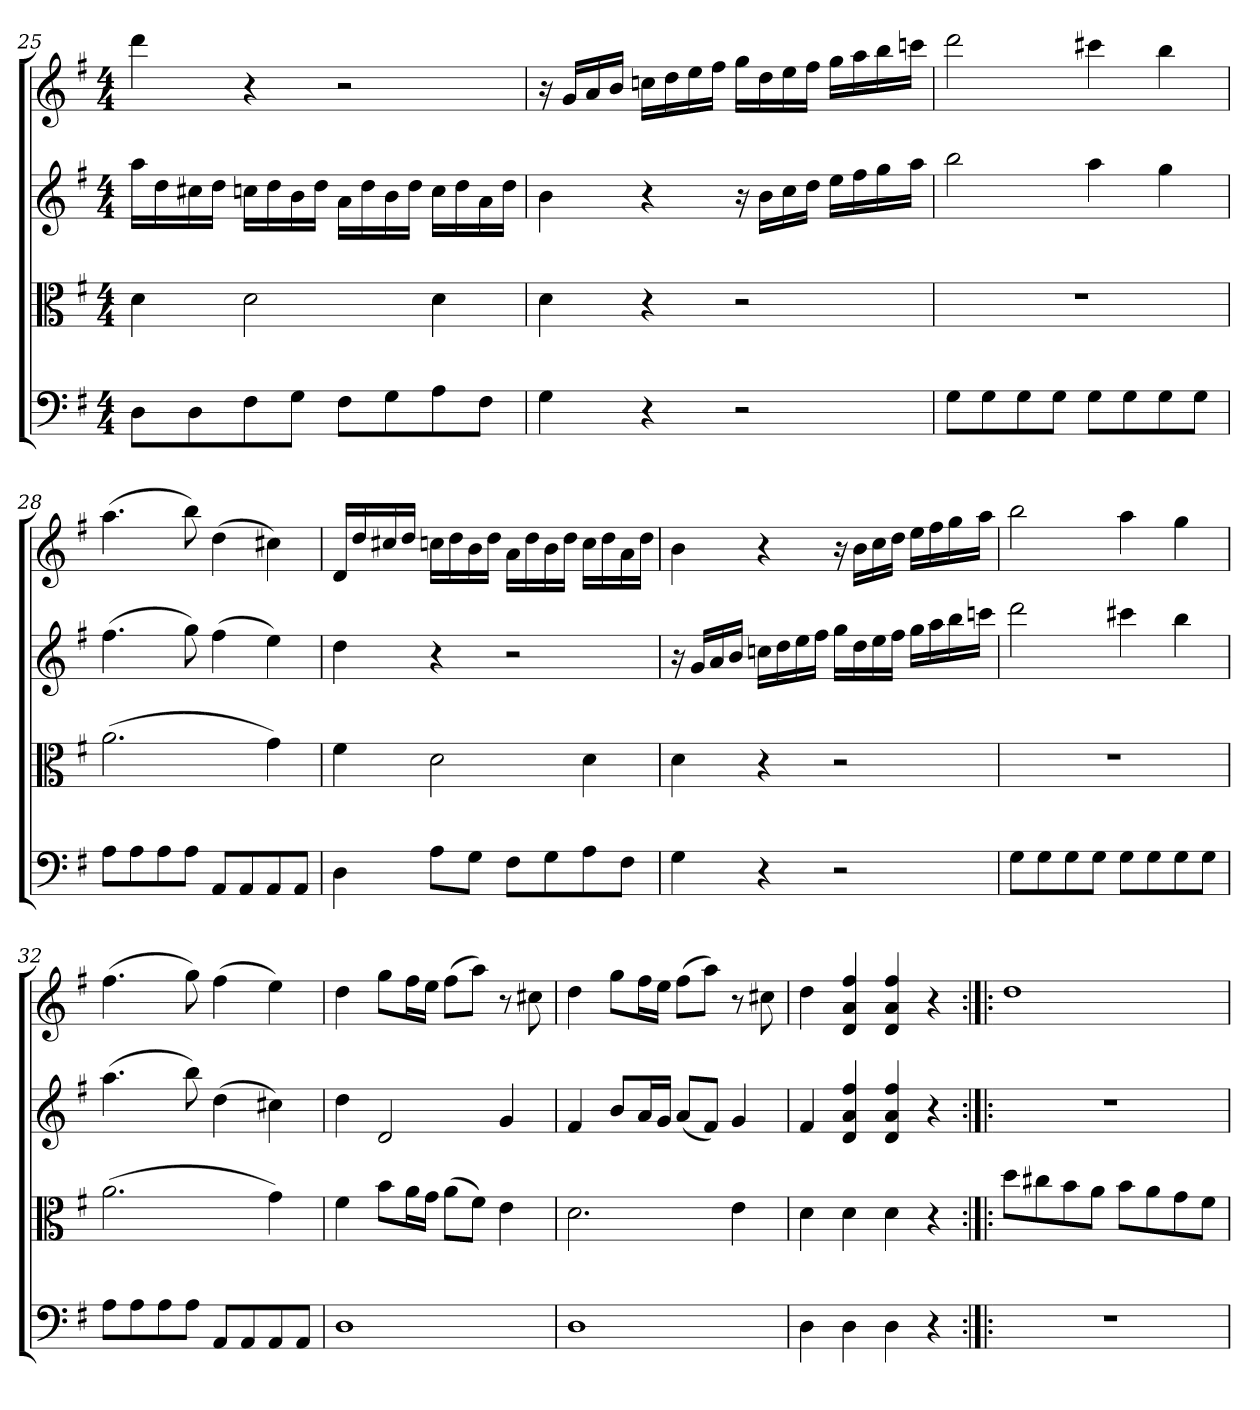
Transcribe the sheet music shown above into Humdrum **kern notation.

**kern	**kern	**kern	**kern
*part4	*part3	*part2	*part1
*staff4	*staff3	*staff2	*staff1
*clefF4	*clefC3	*clefG2	*clefG2
*k[f#]	*k[f#]	*k[f#]	*k[f#]
*G:	*G:	*G:	*G:
*M4/4	*M4/4	*M4/4	*M4/4
=25	=25	=25	=25
8D\L	4d\	16aa\LL	4ddd\
.	.	16dd\	.
8D\	.	16cc#X\	.
.	.	16dd\JJ	.
8F#\	2d\	16ccn\LL	4r
.	.	16dd\	.
8G\J	.	16b\	.
.	.	16dd\JJ	.
8F#\L	.	16a\LL	2r
.	.	16dd\	.
8G\	.	16b\	.
.	.	16dd\JJ	.
8A\	4d\	16cc\LL	.
.	.	16dd\	.
8F#\J	.	16a\	.
.	.	16dd\JJ	.
=26	=26	=26	=26
4G\	4d\	4b\	16r
.	.	.	16g/LL
.	.	.	16a/
.	.	.	16b/JJ
4r	4r	4r	16ccn\LL
.	.	.	16dd\
.	.	.	16ee\
.	.	.	16ff#\JJ
2r	2r	16r	16gg\LL
.	.	16b\LL	16dd\
.	.	16cc\	16ee\
.	.	16dd\JJ	16ff#\JJ
.	.	16ee\LL	16gg\LL
.	.	16ff#\	16aa\
.	.	16gg\	16bb\
.	.	16aa\JJ	16cccn\JJ
=27	=27	=27	=27
8G\L	1r	2bb\	2ddd\
8G\	.	.	.
8G\	.	.	.
8G\J	.	.	.
8G\L	.	4aa\	4ccc#X\
8G\	.	.	.
8G\	.	4gg\	4bb\
8G\J	.	.	.
=28	=28	=28	=28
8A\L	(2.a\	(4.ff#\	(4.aa\
8A\	.	.	.
8A\	.	.	.
8A\J	.	8gg\)	8bb\)
8AA/L	.	(4ff#\	(4dd\
8AA/	.	.	.
8AA/	4g\)	4ee\)	4cc#X\)
8AA/J	.	.	.
=29	=29	=29	=29
4D\	4f#\	4dd\	16d/LL
.	.	.	16dd/
.	.	.	16cc#X/
.	.	.	16dd/JJ
8A\L	2d\	4r	16ccn\LL
.	.	.	16dd\
8G\J	.	.	16b\
.	.	.	16dd\JJ
8F#\L	.	2r	16a\LL
.	.	.	16dd\
8G\	.	.	16b\
.	.	.	16dd\JJ
8A\	4d\	.	16cc\LL
.	.	.	16dd\
8F#\J	.	.	16a\
.	.	.	16dd\JJ
=30	=30	=30	=30
4G\	4d\	16r	4b\
.	.	16g/LL	.
.	.	16a/	.
.	.	16b/JJ	.
4r	4r	16ccn\LL	4r
.	.	16dd\	.
.	.	16ee\	.
.	.	16ff#\JJ	.
2r	2r	16gg\LL	16r
.	.	16dd\	16b\LL
.	.	16ee\	16cc\
.	.	16ff#\JJ	16dd\JJ
.	.	16gg\LL	16ee\LL
.	.	16aa\	16ff#\
.	.	16bb\	16gg\
.	.	16cccn\JJ	16aa\JJ
=31	=31	=31	=31
8G\L	1r	2ddd\	2bb\
8G\	.	.	.
8G\	.	.	.
8G\J	.	.	.
8G\L	.	4ccc#X\	4aa\
8G\	.	.	.
8G\	.	4bb\	4gg\
8G\J	.	.	.
=32	=32	=32	=32
8A\L	(2.a\	(4.aa\	(4.ff#\
8A\	.	.	.
8A\	.	.	.
8A\J	.	8bb\)	8gg\)
8AA/L	.	(4dd\	(4ff#\
8AA/	.	.	.
8AA/	4g\)	4cc#X\)	4ee\)
8AA/J	.	.	.
=33	=33	=33	=33
1D\	4f#\	4dd\	4dd\
.	8b\L	2d/	8gg\L
.	16a\L	.	16ff#\L
.	16g\JJ	.	16ee\JJ
.	(8a\L	.	(8ff#\L
.	8f#\J)	.	8aa\J)
.	4e\	4g/	8r
.	.	.	8cc#X\
=34	=34	=34	=34
1D\	2.d\	4f#/	4dd\
.	.	8b/L	8gg\L
.	.	16a/L	16ff#\L
.	.	16g/JJ	16ee\JJ
.	.	(8a/L	(8ff#\L
.	.	8f#/J)	8aa\J)
.	4e\	4g/	8r
.	.	.	8cc#X\
=35	=35	=35	=35
4D\	4d\	4f#/	4dd\
4D\	4d\	4d/ 4a/ 4ff#/	4d/ 4a/ 4ff#/
4D\	4d\	4d/ 4a/ 4ff#/	4d/ 4a/ 4ff#/
4r	4r	4r	4r
=36:|!|:	=36:|!|:	=36:|!|:	=36:|!|:
1r	8dd\L	1r	1dd\
.	8cc#X\	.	.
.	8b\	.	.
.	8a\J	.	.
.	8b\L	.	.
.	8a\	.	.
.	8g\	.	.
.	8f#\J	.	.
=	=	=	=
*-	*-	*-	*-
